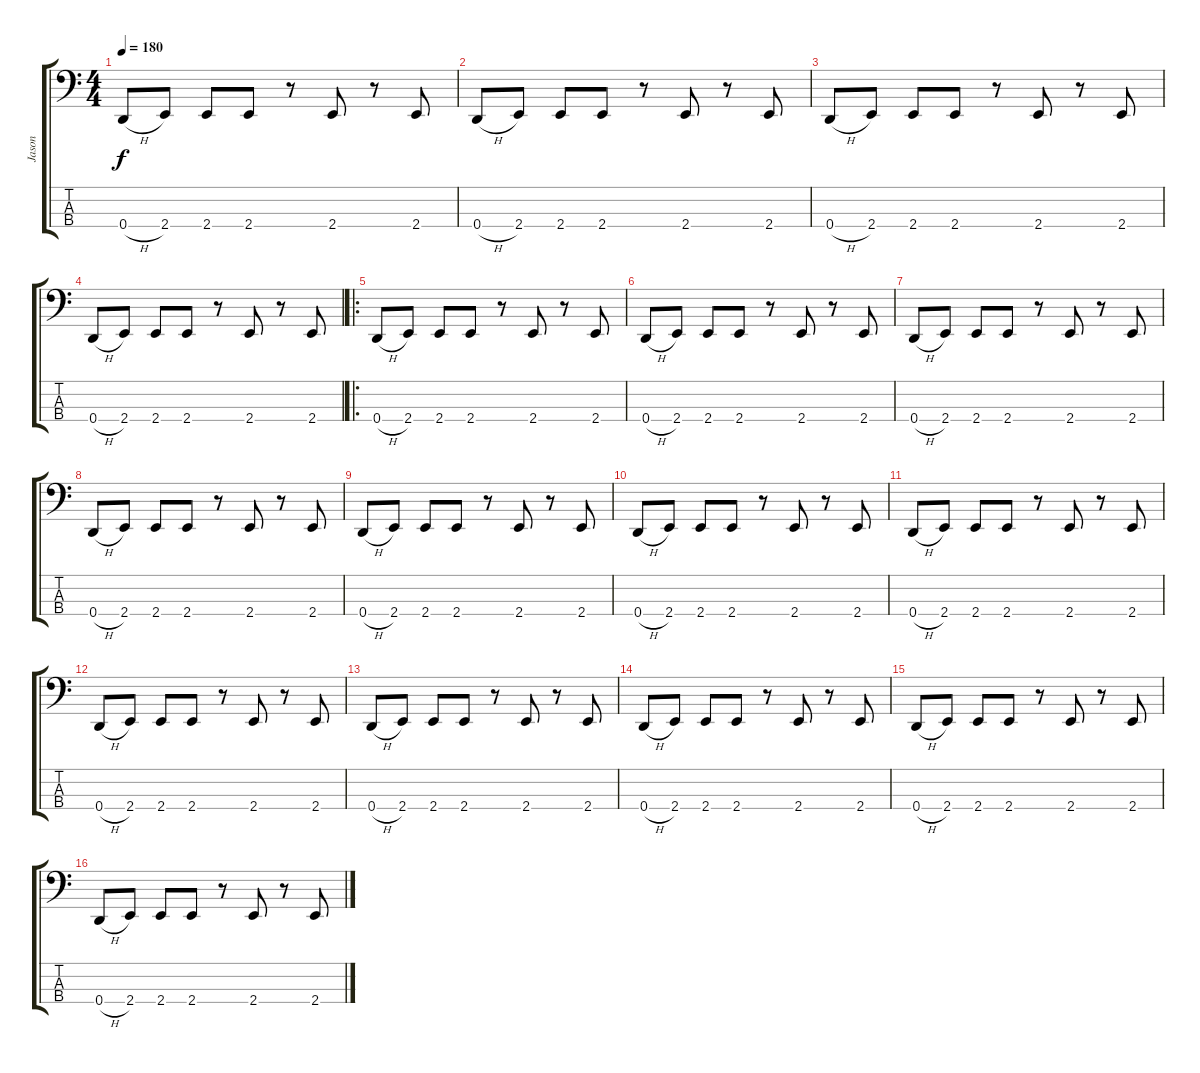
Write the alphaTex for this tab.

\track ("Jason" "Jason") {instrument electricbasspick}
\staff {score tabs}
\tuning (F2 C2 G1 D1) {hide}
\ts (4 4)
\tempo 180
\clef f4
\ks c
0.4{h}.8{dy f} 2.4.8 2.4.8 2.4.8 r.8 2.4.8 r.8 2.4.8 |
0.4{h}.8 2.4.8 2.4.8 2.4.8 r.8 2.4.8 r.8 2.4.8 |
0.4{h}.8 2.4.8 2.4.8 2.4.8 r.8 2.4.8 r.8 2.4.8 |
0.4{h}.8 2.4.8 2.4.8 2.4.8 r.8 2.4.8 r.8 2.4.8 |
\ro
0.4{h}.8 2.4.8 2.4.8 2.4.8 r.8 2.4.8 r.8 2.4.8 |
0.4{h}.8 2.4.8 2.4.8 2.4.8 r.8 2.4.8 r.8 2.4.8 |
0.4{h}.8 2.4.8 2.4.8 2.4.8 r.8 2.4.8 r.8 2.4.8 |
0.4{h}.8 2.4.8 2.4.8 2.4.8 r.8 2.4.8 r.8 2.4.8 |
0.4{h}.8 2.4.8 2.4.8 2.4.8 r.8 2.4.8 r.8 2.4.8 |
0.4{h}.8 2.4.8 2.4.8 2.4.8 r.8 2.4.8 r.8 2.4.8 |
0.4{h}.8 2.4.8 2.4.8 2.4.8 r.8 2.4.8 r.8 2.4.8 |
0.4{h}.8 2.4.8 2.4.8 2.4.8 r.8 2.4.8 r.8 2.4.8 |
0.4{h}.8 2.4.8 2.4.8 2.4.8 r.8 2.4.8 r.8 2.4.8 |
0.4{h}.8 2.4.8 2.4.8 2.4.8 r.8 2.4.8 r.8 2.4.8 |
0.4{h}.8 2.4.8 2.4.8 2.4.8 r.8 2.4.8 r.8 2.4.8 |
0.4{h}.8 2.4.8 2.4.8 2.4.8 r.8 2.4.8 r.8 2.4.8
